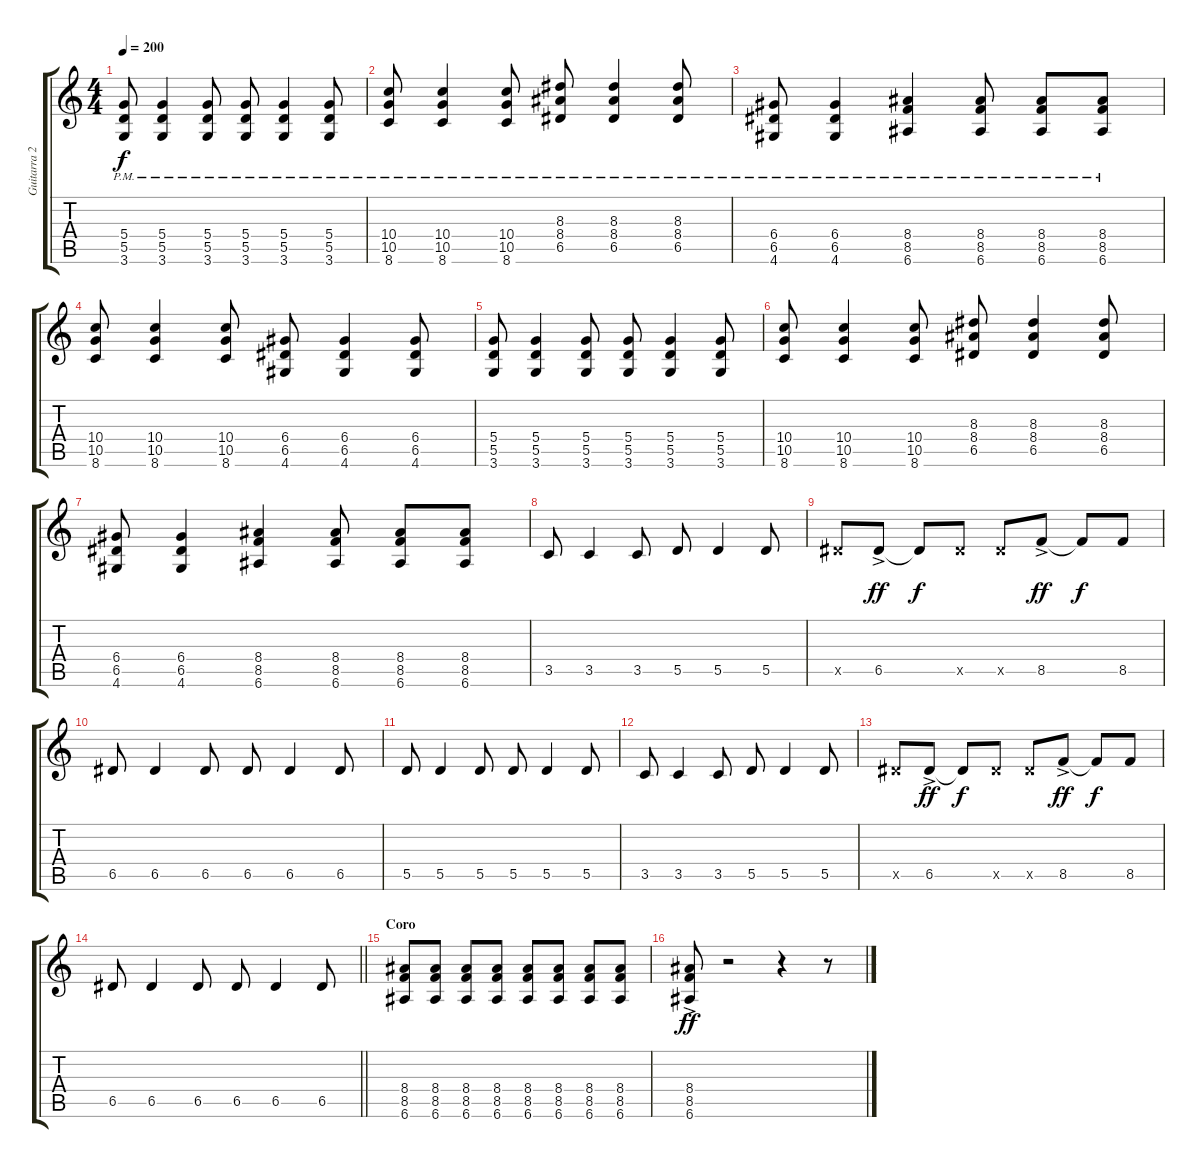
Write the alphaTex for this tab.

\track ("Guitarra 2" "Guitarra 2") {instrument overdrivenguitar}
\staff {score tabs}
\tuning (E4 B3 G3 D3 A2 E2) {hide}
\ts (4 4)
\tempo 200
\clef g2
\ks c
(5.4{pm} 5.5{pm} 3.6{pm}).8{dy f} (5.4{pm} 5.5{pm} 3.6{pm}).4 (5.4{pm} 5.5{pm} 3.6{pm}).8 (5.4{pm} 5.5{pm} 3.6{pm}).8 (5.4{pm} 5.5{pm} 3.6{pm}).4 (5.4{pm} 5.5{pm} 3.6{pm}).8 |
(10.4{pm} 10.5{pm} 8.6{pm}).8 (10.4{pm} 10.5{pm} 8.6{pm}).4 (10.4{pm} 10.5{pm} 8.6{pm}).8 (8.3{pm} 8.4{pm} 6.5{pm}).8 (8.3{pm} 8.4{pm} 6.5{pm}).4 (8.3{pm} 8.4{pm} 6.5{pm}).8 |
(6.4{pm} 6.5{pm} 4.6{pm}).8 (6.4{pm} 6.5{pm} 4.6{pm}).4 (8.4{pm} 8.5{pm} 6.6{pm}).4 (8.4{pm} 8.5{pm} 6.6{pm}).8 (8.4{pm} 8.5{pm} 6.6{pm}).8 (8.4{pm} 8.5{pm} 6.6{pm}).8 |
(10.4 10.5 8.6).8 (10.4 10.5 8.6).4 (10.4 10.5 8.6).8 (6.4 6.5 4.6).8 (6.4 6.5 4.6).4 (6.4 6.5 4.6).8 |
(5.4 5.5 3.6).8 (5.4 5.5 3.6).4 (5.4 5.5 3.6).8 (5.4 5.5 3.6).8 (5.4 5.5 3.6).4 (5.4 5.5 3.6).8 |
(10.4 10.5 8.6).8 (10.4 10.5 8.6).4 (10.4 10.5 8.6).8 (8.3 8.4 6.5).8 (8.3 8.4 6.5).4 (8.3 8.4 6.5).8 |
(6.4 6.5 4.6).8 (6.4 6.5 4.6).4 (8.4 8.5 6.6).4 (8.4 8.5 6.6).8 (8.4 8.5 6.6).8 (8.4 8.5 6.6).8 |
3.5.8 3.5.4 3.5.8 5.5.8 5.5.4 5.5.8 |
6.5{x}.8 6.5{ac}.8{dy ff} 6.5{t}.8{dy f} 6.5{x}.8 6.5{x}.8 8.5{ac}.8{dy ff} 8.5{t}.8{dy f} 8.5.8 |
6.5.8 6.5.4 6.5.8 6.5.8 6.5.4 6.5.8 |
5.5.8 5.5.4 5.5.8 5.5.8 5.5.4 5.5.8 |
3.5.8 3.5.4 3.5.8 5.5.8 5.5.4 5.5.8 |
6.5{x}.8 6.5{ac}.8{dy ff} 6.5{t}.8{dy f} 6.5{x}.8 6.5{x}.8 8.5{ac}.8{dy ff} 8.5{t}.8{dy f} 8.5.8 |
\barLineRight lightlight
6.5.8 6.5.4 6.5.8 6.5.8 6.5.4 6.5.8 |
\section ("" "Coro")
(8.4 8.5 6.6).8 (8.4 8.5 6.6).8 (8.4 8.5 6.6).8 (8.4 8.5 6.6).8 (8.4 8.5 6.6).8 (8.4 8.5 6.6).8 (8.4 8.5 6.6).8 (8.4 8.5 6.6).8 |
(8.4{ac} 8.5{ac} 6.6{ac}).8{dy ff} r.2 r.4 r.8
